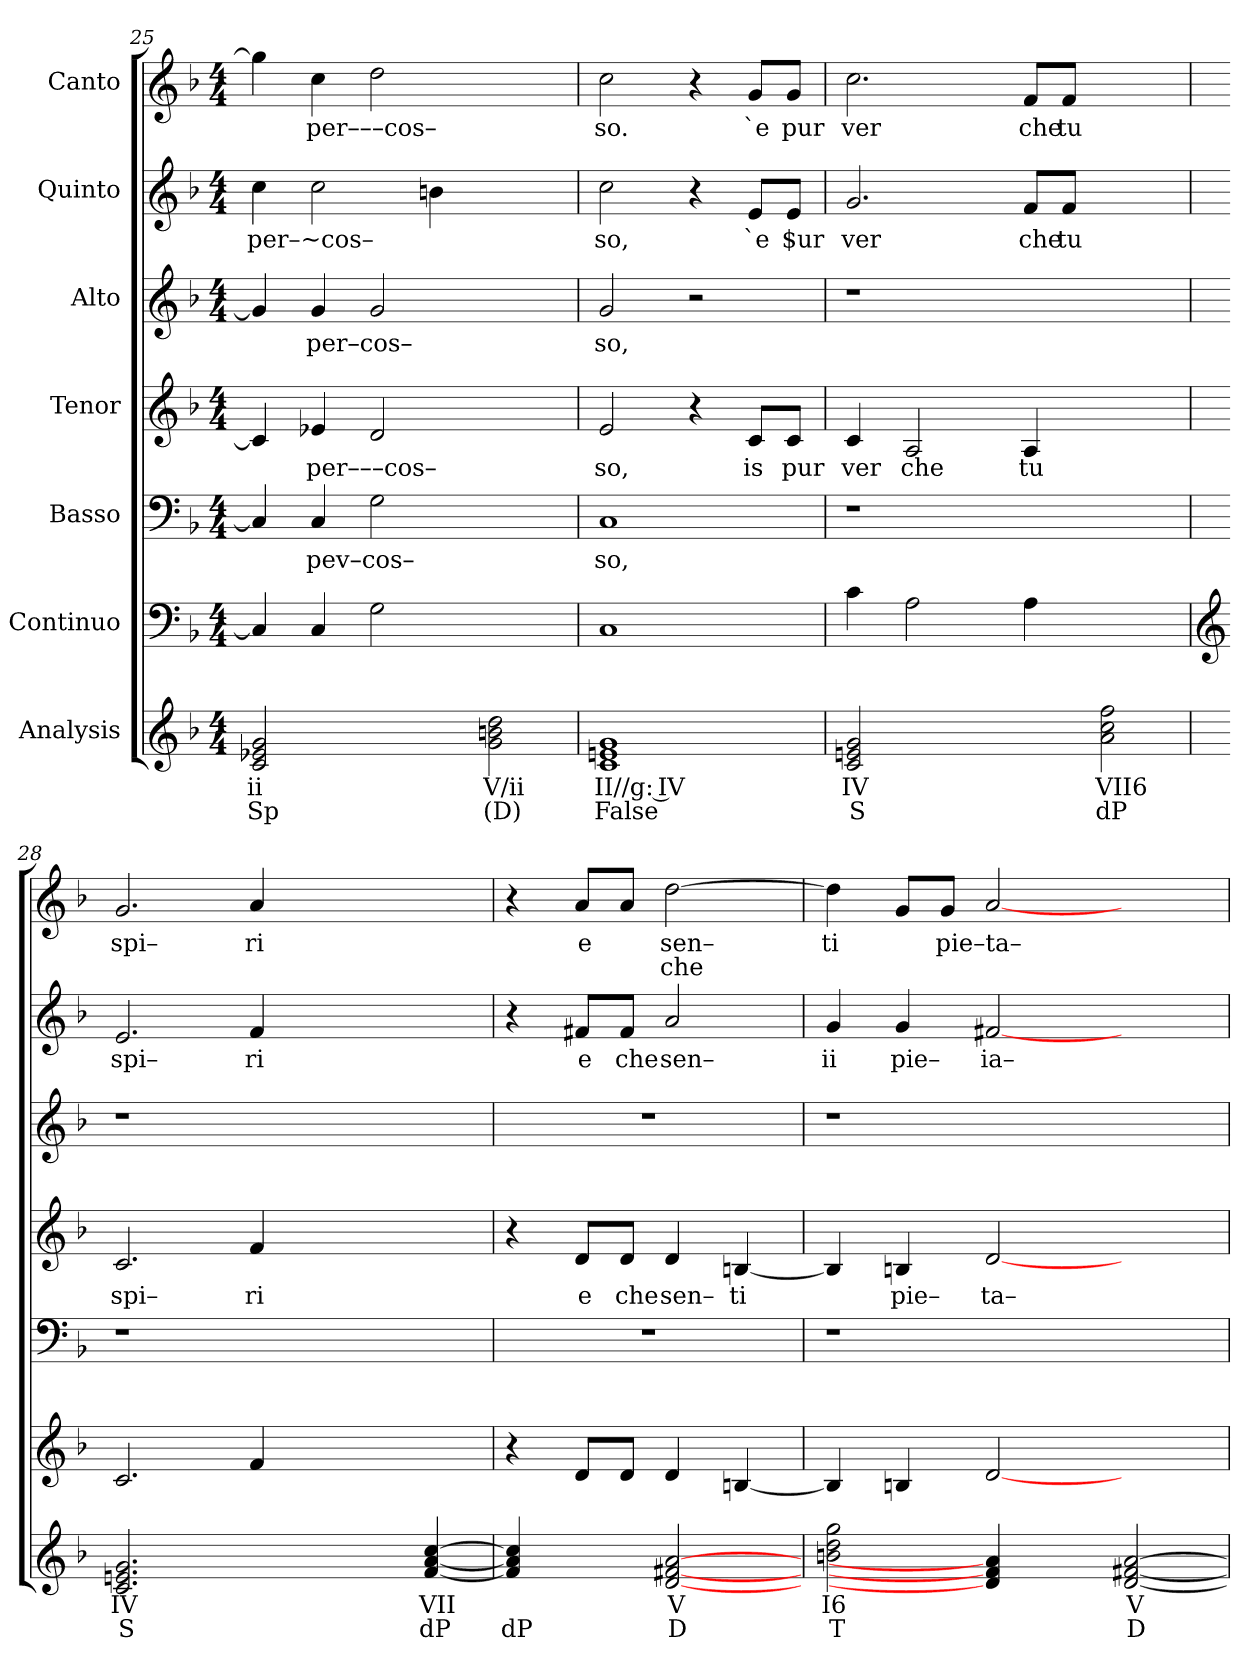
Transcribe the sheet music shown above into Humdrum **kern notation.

**kern	**text	**text	**kern	**kern	**text	**kern	**text	**kern	**text	**kern	**text	**kern	**text	**text
*part7	*part7	*part7	*part6	*part5	*part5	*part4	*part4	*part3	*part3	*part2	*part2	*part1	*part1	*part1
*staff7	*staff7	*staff7	*staff6	*staff5	*staff5	*staff4	*staff4	*staff3	*staff3	*staff2	*staff2	*staff1	*staff1	*staff1
*I"Analysis	*	*	*I"Continuo	*I"Basso	*	*I"Tenor	*	*I"Alto	*	*I"Quinto	*	*I"Canto	*	*
*	*	*	*clefF4	*clefF4	*	*clefG2	*	*clefG2	*	*clefG2	*	*clefG2	*	*
*k[b-]	*	*	*k[b-]	*k[b-]	*	*k[b-]	*	*k[b-]	*	*k[b-]	*	*k[b-]	*	*
*	*	*	*F:	*F:	*	*F:	*	*F:	*	*F:	*	*F:	*	*
*M4/4	*	*	*M4/4	*M4/4	*	*M4/4	*	*M4/4	*	*M4/4	*	*M4/4	*	*
=25	=25	=25	=25	=25	=25	=25	=25	=25	=25	=25	=25	=25	=25	=25
!	!	!	!	!	!	!	!	!	!	!	!LO:LY:b	!	!	!
2c 2e-X 2g	ii	Sp	4C/]	4C/]	.	4c/]	.	4g/]	.	4cc\	per–~cos–	4gg\]	.	.
!	!	!	!	!	!LO:LY:b	!	!	!	!	!	!	!	!	!
!	!	!	!	!	!	!	!LO:LY:b	!	!	!	!	!	!	!
!	!	!	!	!	!	!	!	!	!LO:LY:b	!	!	!	!	!
!	!	!	!	!	!	!	!	!	!	!	!	!	!LO:LY:b	!
.	.	.	4C/	4C/	pev–cos–	4e-X/	per–––cos–	4g/	per–cos–	2cc\	.	4cc\	per–––cos–	.
2ryy	.	.	2G\	2G\	.	2d/	.	2g/	.	.	.	2dd\	.	.
.	.	.	.	.	.	.	.	.	.	4bn\	.	.	.	.
2g 2bn 2dd	V/ii	(D)	2ryy	2ryy	.	2ryy	.	2ryy	.	2ryy	.	2ryy	.	.
=26	=26	=26	=26	=26	=26	=26	=26	=26	=26	=26	=26	=26	=26	=26
!	!	!	!	!	!LO:LY:b	!	!	!	!	!	!	!	!	!
!	!	!	!	!	!	!	!LO:LY:b	!	!	!	!	!	!	!
!	!	!	!	!	!	!	!	!	!LO:LY:b	!	!	!	!	!
!	!	!	!	!	!	!	!	!	!	!	!LO:LY:b	!	!	!
!	!	!	!	!	!	!	!	!	!	!	!	!	!LO:LY:b	!
1c 1en 1g	II//g: IV	False	1C	1C	so,	2e/	so,	2g/	so,	2cc\	so,	2cc\	so.	.
.	.	.	.	.	.	4r	.	2r	.	4r	.	4r	.	.
!	!	!	!	!	!	!	!LO:LY:b	!	!	!	!	!	!	!
!	!	!	!	!	!	!	!	!	!	!	!LO:LY:b	!	!	!
!	!	!	!	!	!	!	!	!	!	!	!	!	!LO:LY:b	!
.	.	.	.	.	.	8c/L	is	.	.	8e/L	`e	8g/L	`e	.
!	!	!	!	!	!	!	!LO:LY:b	!	!	!	!	!	!	!
!	!	!	!	!	!	!	!	!	!	!	!LO:LY:b	!	!	!
!	!	!	!	!	!	!	!	!	!	!	!	!	!LO:LY:b	!
.	.	.	.	.	.	8c/J	pur	.	.	8e/J	$ur	8g/J	pur	.
=27	=27	=27	=27	=27	=27	=27	=27	=27	=27	=27	=27	=27	=27	=27
!	!	!	!	!	!	!	!LO:LY:b	!	!	!	!	!	!	!
!	!	!	!	!	!	!	!	!	!	!	!LO:LY:b	!	!	!
!	!	!	!	!	!	!	!	!	!	!	!	!	!LO:LY:b	!
2c 2en 2g	IV	S	4c\	1r	.	4c/	ver	1r	.	2.g/	ver	2.cc\	ver	.
!	!	!	!	!	!	!	!LO:LY:b	!	!	!	!	!	!	!
.	.	.	2A\	.	.	2A/	che	.	.	.	.	.	.	.
2ryy	.	.	.	.	.	.	.	.	.	.	.	.	.	.
!	!	!	!	!	!	!	!LO:LY:b	!	!	!	!	!	!	!
!	!	!	!	!	!	!	!	!	!	!	!LO:LY:b	!	!	!
!	!	!	!	!	!	!	!	!	!	!	!	!	!LO:LY:b	!
.	.	.	4A\	.	.	4A/	tu	.	.	8f/L	che	8f/L	che	.
!	!	!	!	!	!	!	!	!	!	!	!LO:LY:b	!	!	!
!	!	!	!	!	!	!	!	!	!	!	!	!	!LO:LY:b	!
.	.	.	.	.	.	.	.	.	.	8f/J	tu	8f/J	tu	.
2a 2cc 2ff	VII6	dP	2ryy	2ryy	.	2ryy	.	2ryy	.	2ryy	.	2ryy	.	.
=28	=28	=28	=28	=28	=28	=28	=28	=28	=28	=28	=28	=28	=28	=28
*	*	*	*clefG2	*	*	*	*	*	*	*	*	*	*	*
!	!	!	!	!	!	!	!LO:LY:b	!	!	!	!	!	!	!
!	!	!	!	!	!	!	!	!	!	!	!LO:LY:b	!	!	!
!	!	!	!	!	!	!	!	!	!	!	!	!	!LO:LY:b	!
2.c 2.en 2.g	IV	S	2.c/	1r	.	2.c/	spi–	1r	.	2.e/	spi–	2.g/	spi–	.
!	!	!	!	!	!	!	!LO:LY:b	!	!	!	!	!	!	!
!	!	!	!	!	!	!	!	!	!	!	!LO:LY:b	!	!	!
!	!	!	!	!	!	!	!	!	!	!	!	!	!LO:LY:b	!
2.ryy	.	.	4f/	.	.	4f/	ri	.	.	4f/	ri	4a/	ri	.
.	.	.	2.ryy	2.ryy	.	2.ryy	.	2.ryy	.	2.ryy	.	2.ryy	.	.
[4f [4a [4cc	VII	dP	.	.	.	.	.	.	.	.	.	.	.	.
=29	=29	=29	=29	=29	=29	=29	=29	=29	=29	=29	=29	=29	=29	=29
4f] 4a] 4cc]	.	dP	4r	1r	.	4r	.	1r	.	4r	.	4r	.	.
!	!	!	!	!	!	!	!LO:LY:b	!	!	!	!	!	!	!
!	!	!	!	!	!	!	!	!	!	!	!LO:LY:b	!	!	!
!	!	!	!	!	!	!	!	!	!	!	!	!	!LO:LY:b	!
4ryy	.	.	8d/L	.	.	8d/L	e	.	.	8f#X/L	e	8a/L	e	.
!	!	!	!	!	!	!	!LO:LY:b	!	!	!	!	!	!	!
!	!	!	!	!	!	!	!	!	!	!	!LO:LY:b	!	!	!
.	.	.	8d/J	.	.	8d/J	che	.	.	8f#/J	che	8a/J	.	.
!	!	!	!	!	!	!	!LO:LY:b	!	!	!	!	!	!	!
!	!	!	!	!	!	!	!	!	!	!	!LO:LY:b	!	!	!
!	!	!	!	!	!	!	!	!	!	!	!	!	!LO:LY:b	!LO:LY:b
[2d [2f#X [2a	V	D	4d/	.	.	4d/	sen–	.	.	2a/	sen–	[2dd\	sen–	che
!	!	!	!	!	!	!	!LO:LY:b	!	!	!	!	!	!	!
.	.	.	[4Bn/	.	.	[4Bn/	ti	.	.	.	.	.	.	.
=30	=30	=30	=30	=30	=30	=30	=30	=30	=30	=30	=30	=30	=30	=30
!	!	!	!	!	!	!	!	!	!	!	!LO:LY:b	!	!	!
!	!	!	!	!	!	!	!	!	!	!	!	!	!LO:LY:b	!
2bn 2dd 2gg	I6	T	4B/]	1r	.	4B/]	.	1r	.	4g/	ii	4dd\]	ti	.
!	!	!	!	!	!	!	!LO:LY:b	!	!	!	!	!	!	!
!	!	!	!	!	!	!	!	!	!	!	!LO:LY:b	!	!	!
.	.	.	4Bn/	.	.	4Bn/	pie–	.	.	4g/	pie–	8g/L	.	.
!	!	!	!	!	!	!	!	!	!	!	!	!	!LO:LY:b	!
.	.	.	.	.	.	.	.	.	.	.	.	8g/J	pie–ta–	.
!	!	!	!	!	!	!	!LO:LY:b	!	!	!	!	!	!	!
!	!	!	!	!	!	!	!	!	!	!	!LO:LY:b	!	!	!
4d] 4f#] 4a]	.	.	[2d/	.	.	[2d/	ta–	.	.	[2f#X/	ia–	[2a/	.	.
4ryy	.	.	.	.	.	.	.	.	.	.	.	.	.	.
[2d [2f#X [2a	V	D	2ryy	2ryy	.	2ryy	.	2ryy	.	2ryy	.	2ryy	.	.
=	=	=	=	=	=	=	=	=	=	=	=	=	=	=
*-	*-	*-	*-	*-	*-	*-	*-	*-	*-	*-	*-	*-	*-	*-
